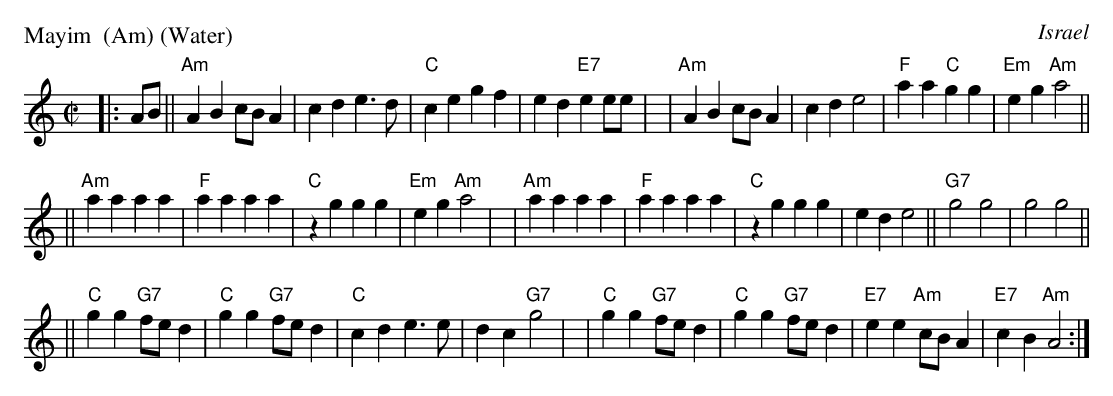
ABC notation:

X:1
P: Mayim  (Am) (Water)
O: Israel
M: C|
L: 1/4
K: Am
|: A/B/ \
|| "Am"AB c/B/A | cd e>d | "C"ce gf | ed "E7"ee/e/ |\
|  "Am"AB c/B/A | cd e2 | "F"aa "C"gg | "Em"eg "Am"a2 ||
|| "Am"aa aa | "F"aa aa | "C"zg gg | "Em"eg "Am"a2 |\
|  "Am"aa aa | "F"aa aa | "C"zg gg | ed e2 || "G7"g2 g2 | g2 g2 ||
|| "C"gg "G7"f/e/d | "C"gg "G7"f/e/d | "C"cd e>e | dc "G7"g2 |\
|  "C"gg "G7"f/e/d | "C"gg "G7"f/e/d | "E7"ee "Am"c/B/A | "E7"cB "Am"A2 :|
